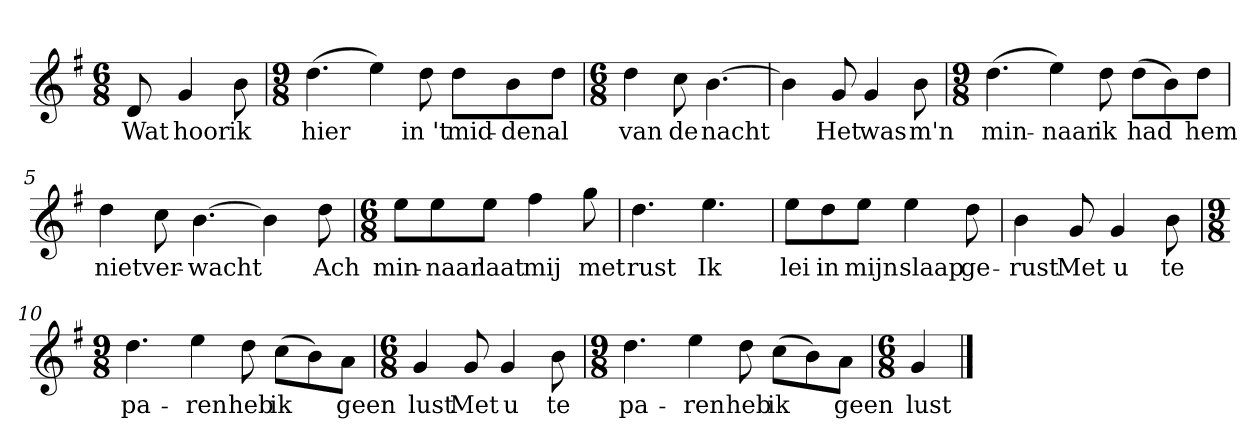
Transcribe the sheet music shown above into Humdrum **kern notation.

**kern	**text
*part1	*part1
*staff1	*staff1
*clefG2	*
*k[f#]	*
*G:	*
*M6/8	*
*MM120	*
=	=
8d	Wat
4g	hoor
8b	ik
=1	=1
*M9/8	*
(4.dd	hier
4ee)	.
8dd	in 't
8dd\L	mid-
8b\	-den
8dd\J	al
=2	=2
*M6/8	*
4dd	van
8cc	de
[4.b	nacht
=3	=3
4b]	.
8g	Het
4g	was
8b	m'n
=4	=4
*M9/8	*
(4.dd	min-
4ee)	-naar
8dd	ik
(8dd\L	had
8b\)	.
8dd\J	hem
=5	=5
4dd	niet
8cc	ver-
[4.b	-wacht
4b]	.
8dd	Ach
=6	=6
*M6/8	*
8ee\L	min-
8ee\	-naar
8ee\J	laat
4ff#	mij
8gg	met
=7	=7
4.dd	rust
4.ee	Ik
=8	=8
8ee\L	lei
8dd\	in
8ee\J	mijn
4ee	slaap
8dd	ge-
=9	=9
4b	-rust
8g	Met
4g	u
8b	te
=10	=10
*M9/8	*
4.dd	pa-
4ee	-ren
8dd	heb
(8cc\L	ik
8b\)	.
8a\J	geen
=11	=11
*M6/8	*
4g	lust
8g	Met
4g	u
8b	te
=12	=12
*M9/8	*
4.dd	pa-
4ee	-ren
8dd	heb
(8cc\L	ik
8b\)	.
8a\J	geen
=13	=13
*M6/8	*
4g	lust
==	==
*-	*-
